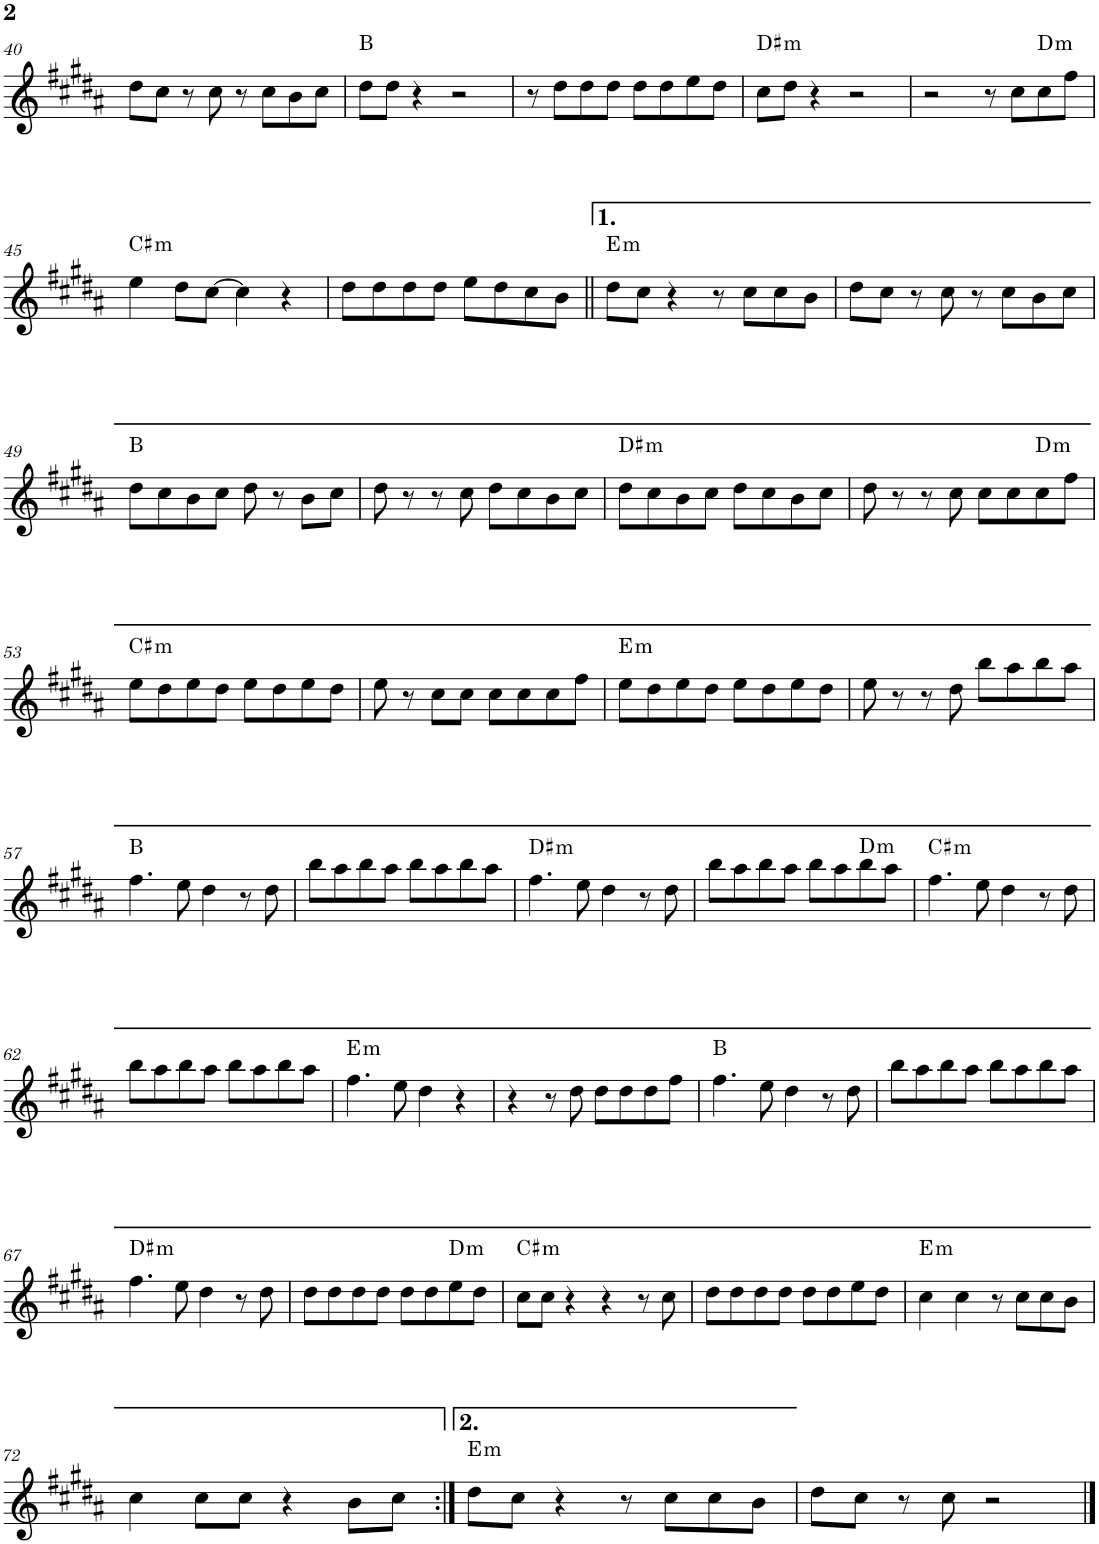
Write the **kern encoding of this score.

**kern	**harte
*part1	*part1
*staff1	*
*I"P1	*
!!LO:PB:g=z
*clefG2	*
*k[f#c#g#d#a#]	*
*M4/4	*
=40	=40
8dd#\L	.
8cc#\J	.
8r	.
8cc#\	.
8r	.
8cc#\L	.
8b\	.
8cc#\J	.
=41	=41
8dd#\L	B:maj
8dd#\J	.
4r	.
2r	.
=42	=42
8r	.
8dd#\L	.
8dd#\	.
8dd#\J	.
8dd#\L	.
8dd#\	.
8ee\	.
8dd#\J	.
=43	=43
!	!LO:H:kt=m
8cc#\L	D#:min
8dd#\J	.
4r	.
2r	.
=44	=44
2r	.
8r	.
8cc#\L	.
!	!LO:H:kt=m
8cc#\	D:min
8ff#\J	.
!!LO:LB:g=z
=45	=45
!	!LO:H:kt=m
4ee\	C#:min
8dd#\L	.
[8cc#\J	.
4cc#\]	.
4r	.
=46	=46
8dd#\L	.
8dd#\	.
8dd#\	.
8dd#\J	.
8ee\L	.
8dd#\	.
8cc#\	.
8b\J	.
=47||	=47||
!	!LO:H:kt=m
8dd#\L	E:min
8cc#\J	.
4r	.
8r	.
8cc#\L	.
8cc#\	.
8b\J	.
=48	=48
8dd#\L	.
8cc#\J	.
8r	.
8cc#\	.
8r	.
8cc#\L	.
8b\	.
8cc#\J	.
!!LO:LB:g=z
=49	=49
8dd#\L	B:maj
8cc#\	.
8b\	.
8cc#\J	.
8dd#\	.
8r	.
8b\L	.
8cc#\J	.
=50	=50
8dd#\	.
8r	.
8r	.
8cc#\	.
8dd#\L	.
8cc#\	.
8b\	.
8cc#\J	.
=51	=51
!	!LO:H:kt=m
8dd#\L	D#:min
8cc#\	.
8b\	.
8cc#\J	.
8dd#\L	.
8cc#\	.
8b\	.
8cc#\J	.
=52	=52
8dd#\	.
8r	.
8r	.
8cc#\	.
8cc#\L	.
8cc#\	.
!	!LO:H:kt=m
8cc#\	D:min
8ff#\J	.
!!LO:LB:g=z
=53	=53
!	!LO:H:kt=m
8ee\L	C#:min
8dd#\	.
8ee\	.
8dd#\J	.
8ee\L	.
8dd#\	.
8ee\	.
8dd#\J	.
=54	=54
8ee\	.
8r	.
8cc#\L	.
8cc#\J	.
8cc#\L	.
8cc#\	.
8cc#\	.
8ff#\J	.
=55	=55
!	!LO:H:kt=m
8ee\L	E:min
8dd#\	.
8ee\	.
8dd#\J	.
8ee\L	.
8dd#\	.
8ee\	.
8dd#\J	.
=56	=56
8ee\	.
8r	.
8r	.
8dd#\	.
8bb\L	.
8aa#\	.
8bb\	.
8aa#\J	.
!!LO:LB:g=z
=57	=57
4.ff#\	B:maj
8ee\	.
4dd#\	.
8r	.
8dd#\	.
=58	=58
8bb\L	.
8aa#\	.
8bb\	.
8aa#\J	.
8bb\L	.
8aa#\	.
8bb\	.
8aa#\J	.
=59	=59
!	!LO:H:kt=m
4.ff#\	D#:min
8ee\	.
4dd#\	.
8r	.
8dd#\	.
=60	=60
8bb\L	.
8aa#\	.
8bb\	.
8aa#\J	.
8bb\L	.
8aa#\	.
!	!LO:H:kt=m
8bb\	D:min
8aa#\J	.
=61	=61
!	!LO:H:kt=m
4.ff#\	C#:min
8ee\	.
4dd#\	.
8r	.
8dd#\	.
!!LO:LB:g=z
=62	=62
8bb\L	.
8aa#\	.
8bb\	.
8aa#\J	.
8bb\L	.
8aa#\	.
8bb\	.
8aa#\J	.
=63	=63
!	!LO:H:kt=m
4.ff#\	E:min
8ee\	.
4dd#\	.
4r	.
=64	=64
4r	.
8r	.
8dd#\	.
8dd#\L	.
8dd#\	.
8dd#\	.
8ff#\J	.
=65	=65
4.ff#\	B:maj
8ee\	.
4dd#\	.
8r	.
8dd#\	.
=66	=66
8bb\L	.
8aa#\	.
8bb\	.
8aa#\J	.
8bb\L	.
8aa#\	.
8bb\	.
8aa#\J	.
!!LO:LB:g=z
=67	=67
!	!LO:H:kt=m
4.ff#\	D#:min
8ee\	.
4dd#\	.
8r	.
8dd#\	.
=68	=68
8dd#\L	.
8dd#\	.
8dd#\	.
8dd#\J	.
8dd#\L	.
8dd#\	.
!	!LO:H:kt=m
8ee\	D:min
8dd#\J	.
=69	=69
!	!LO:H:kt=m
8cc#\L	C#:min
8cc#\J	.
4r	.
4r	.
8r	.
8cc#\	.
=70	=70
8dd#\L	.
8dd#\	.
8dd#\	.
8dd#\J	.
8dd#\L	.
8dd#\	.
8ee\	.
8dd#\J	.
=71	=71
!	!LO:H:kt=m
4cc#\	E:min
4cc#\	.
8r	.
8cc#\L	.
8cc#\	.
8b\J	.
!!LO:LB:g=z
=72	=72
4cc#\	.
8cc#\L	.
8cc#\J	.
4r	.
8b\L	.
8cc#\J	.
=73:|!	=73:|!
!	!LO:H:kt=m
8dd#\L	E:min
8cc#\J	.
4r	.
8r	.
8cc#\L	.
8cc#\	.
8b\J	.
=74	=74
8dd#\L	.
8cc#\J	.
8r	.
8cc#\	.
2r	.
==	==
*-	*-
